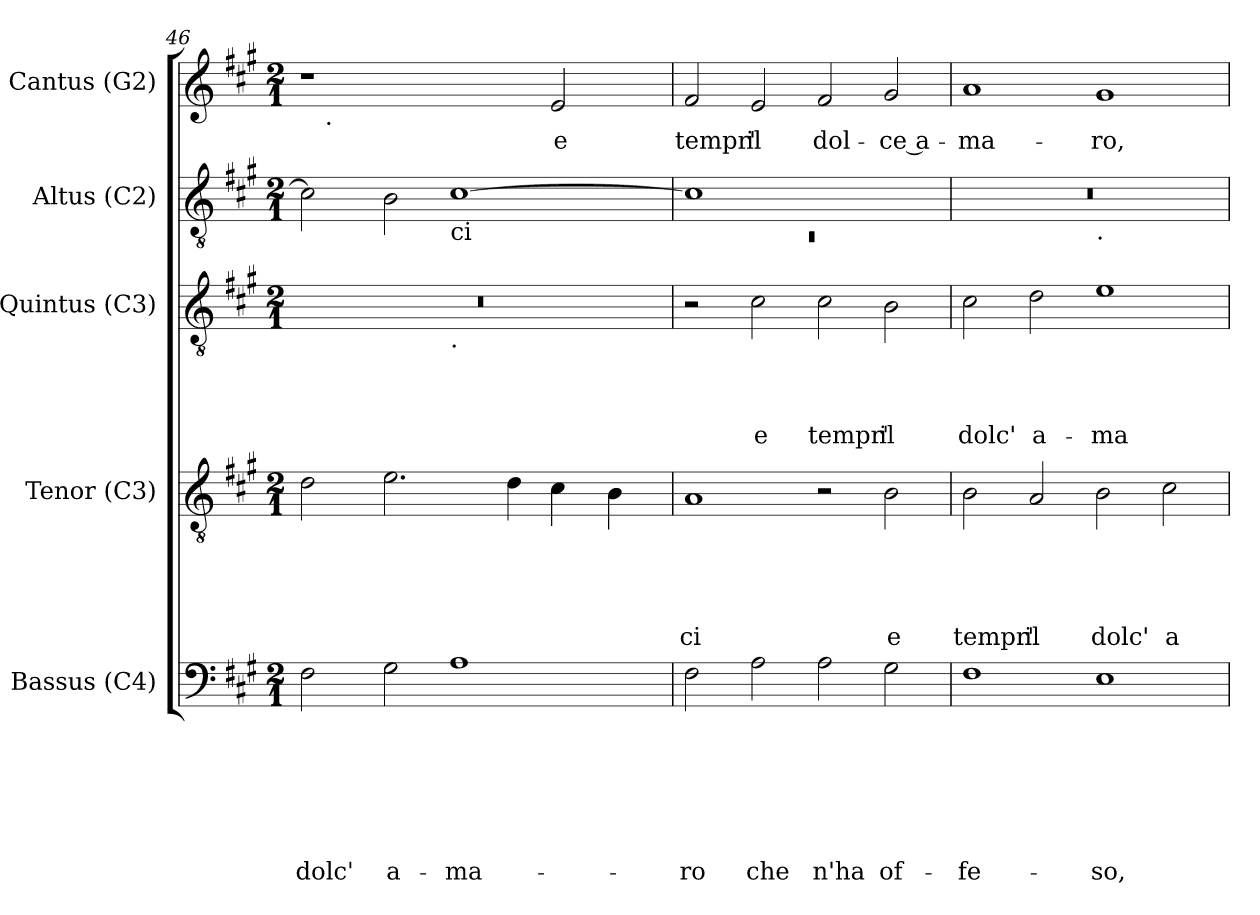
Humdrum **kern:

**kern	**text	**text	**text	**text	**text	**text	**text	**kern	**text	**text	**text	**text	**text	**kern	**text	**text	**text	**text	**kern	**kern	**text
*part5	*part5	*part5	*part5	*part5	*part5	*part5	*part5	*part4	*part4	*part4	*part4	*part4	*part4	*part3	*part3	*part3	*part3	*part3	*part2	*part1	*part1
*staff5	*staff5	*staff5	*staff5	*staff5	*staff5	*staff5	*staff5	*staff4	*staff4	*staff4	*staff4	*staff4	*staff4	*staff3	*staff3	*staff3	*staff3	*staff3	*staff2	*staff1	*staff1
*I"Bassus (C4)	*	*	*	*	*	*	*	*I"Tenor (C3)	*	*	*	*	*	*I"Quintus (C3)	*	*	*	*	*I"Altus (C2)	*I"Cantus (G2)	*
*I'B.	*	*	*	*	*	*	*	*I'T.	*	*	*	*	*	*I'Q.	*	*	*	*	*I'A.	*I'C.	*
*clefF4	*	*	*	*	*	*	*	*clefGv2	*	*	*	*	*	*clefGv2	*	*	*	*	*clefGv2	*clefG2	*
*k[f#c#g#]	*	*	*	*	*	*	*	*k[f#c#g#]	*	*	*	*	*	*k[f#c#g#]	*	*	*	*	*k[f#c#g#]	*k[f#c#g#]	*
*A:	*	*	*	*	*	*	*	*A:	*	*	*	*	*	*A:	*	*	*	*	*A:	*A:	*
*M2/1	*	*	*	*	*	*	*	*M2/1	*	*	*	*	*	*M2/1	*	*	*	*	*M2/1	*M2/1	*
=46	=46	=46	=46	=46	=46	=46	=46	=46	=46	=46	=46	=46	=46	=46	=46	=46	=46	=46	=46	=46	=46
!	!	!	!	!	!	!	!LO:LY:b	!	!	!	!	!	!	!	!	!	!	!	!	!	!
*	*	*	*	*	*	*	*	*	*	*	*	*	*	*^	*	*	*	*	*	*^	*
2F#\	.	.	.	.	.	.	dolc'	2d\	.	.	.	.	.	0r	1ryy	.	.	.	.	2c#\]	1r	16.ryy	.
!	!	!	!	!	!	!	!	!	!	!	!	!	!	!	!	!	!	!	!	!	!	!LO:TX:b:t=.	!
.	.	.	.	.	.	.	.	.	.	.	.	.	.	.	.	.	.	.	.	.	.	1ryy	.
!	!	!	!	!	!	!	!LO:LY:b	!	!	!	!	!	!	!	!	!	!	!	!	!	!	!	!
2G#\	.	.	.	.	.	.	a-	2.e\	.	.	.	.	.	.	.	.	.	.	.	2B\	.	.	.
!	!	!	!	!	!	!	!	!	!	!	!	!	!	!	!	!	!	!	!	!LO:TX:b:t=ci	!	!	!
!	!	!	!	!	!	!	!	!	!	!	!	!	!	!	!LO:TX:b:t=.	!	!	!	!	!	!	!	!
!	!	!	!	!	!	!	!LO:LY:b	!	!	!	!	!	!	!	!	!	!	!	!	!	!	!	!
1A	.	.	.	.	.	.	-ma-	.	.	.	.	.	.	.	1ryy	.	.	.	.	[>1c#	2ryy	.	.
.	.	.	.	.	.	.	.	.	.	.	.	.	.	.	.	.	.	.	.	.	.	2ryy	.
.	.	.	.	.	.	.	.	4d\	.	.	.	.	.	.	.	.	.	.	.	.	.	.	.
!	!	!	!	!	!	!	!	!	!	!	!	!	!	!	!	!	!	!	!	!	!	!	!LO:LY:b
.	.	.	.	.	.	.	.	4c#\	.	.	.	.	.	.	.	.	.	.	.	.	2e/	.	e
.	.	.	.	.	.	.	.	.	.	.	.	.	.	.	.	.	.	.	.	.	.	4ryy	.
.	.	.	.	.	.	.	.	4B\	.	.	.	.	.	.	.	.	.	.	.	.	.	.	.
.	.	.	.	.	.	.	.	.	.	.	.	.	.	.	.	.	.	.	.	.	.	8ryy	.
.	.	.	.	.	.	.	.	.	.	.	.	.	.	.	.	.	.	.	.	.	.	32ryy	.
=47	=47	=47	=47	=47	=47	=47	=47	=47	=47	=47	=47	=47	=47	=47	=47	=47	=47	=47	=47	=47	=47	=47	=47
*	*	*	*	*	*	*	*	*	*	*	*	*	*	*	*	*	*	*	*	*^	*	*	*
!	!	!	!	!	!	!	!LO:LY:b	!	!	!	!	!	!LO:LY:b	!	!	!	!	!	!	!	!LO:N:vis=1	!	!	!LO:LY:b
*	*	*	*	*	*	*	*	*	*	*	*	*	*	*v	*v	*	*	*	*	*	*	*v	*v	*
2F#\	.	.	.	.	.	.	-ro	1A	.	.	.	.	-ci	2r	.	.	.	.	1c#]	0rC	2f#/	tempr'
!	!	!	!	!	!	!	!LO:LY:b	!	!	!	!	!	!	!	!	!	!	!LO:LY:b	!	!	!	!LO:LY:b
2A\	.	.	.	.	.	.	che	.	.	.	.	.	.	2c#\	.	.	.	e	.	.	2e/	il
!	!	!	!	!	!	!	!LO:LY:b	!	!	!	!	!	!	!	!	!	!	!LO:LY:b	!	!	!	!LO:LY:b
2A\	.	.	.	.	.	.	n'ha	2r	.	.	.	.	.	2c#\	.	.	.	tempr'	1ryy	.	2f#/	dol-
!	!	!	!	!	!	!	!LO:LY:b	!	!	!	!	!	!LO:LY:b	!	!	!	!	!LO:LY:b	!	!	!	!LO:LY:b:rj
2G#\	.	.	.	.	.	.	of-	2B\	.	.	.	.	e	2B\	.	.	.	il	.	.	2g#/	-ce a-
=48	=48	=48	=48	=48	=48	=48	=48	=48	=48	=48	=48	=48	=48	=48	=48	=48	=48	=48	=48	=48	=48	=48
!	!	!	!	!	!	!	!LO:LY:b	!	!	!	!	!	!LO:LY:b	!	!	!	!	!LO:LY:b	!	!	!	!LO:LY:b
1F#	.	.	.	.	.	.	-fe-	2B\	.	.	.	.	tempr'	2c#\	.	.	.	dolc'	0r	1ryy	1a	-ma-
!	!	!	!	!	!	!	!	!	!	!	!	!	!LO:LY:b	!	!	!	!	!LO:LY:b	!	!	!	!
.	.	.	.	.	.	.	.	2A/	.	.	.	.	il	2d\	.	.	.	a-	.	.	.	.
!	!	!	!	!	!	!	!	!	!	!	!	!	!	!	!	!	!	!	!	!LO:TX:b:t=.	!	!
!	!	!	!	!	!	!	!LO:LY:b	!	!	!	!	!	!LO:LY:b	!	!	!	!	!LO:LY:b	!	!	!	!LO:LY:b
1E	.	.	.	.	.	.	-so,	2B\	.	.	.	.	dolc'	1e	.	.	.	-ma-	.	1ryy	1g#	-ro,
!	!	!	!	!	!	!	!	!	!	!	!	!	!LO:LY:b	!	!	!	!	!	!	!	!	!
.	.	.	.	.	.	.	.	2c#\	.	.	.	.	a-	.	.	.	.	.	.	.	.	.
*	*	*	*	*	*	*	*	*	*	*	*	*	*	*	*	*	*	*	*v	*v	*	*
=	=	=	=	=	=	=	=	=	=	=	=	=	=	=	=	=	=	=	=	=	=
*-	*-	*-	*-	*-	*-	*-	*-	*-	*-	*-	*-	*-	*-	*-	*-	*-	*-	*-	*-	*-	*-
